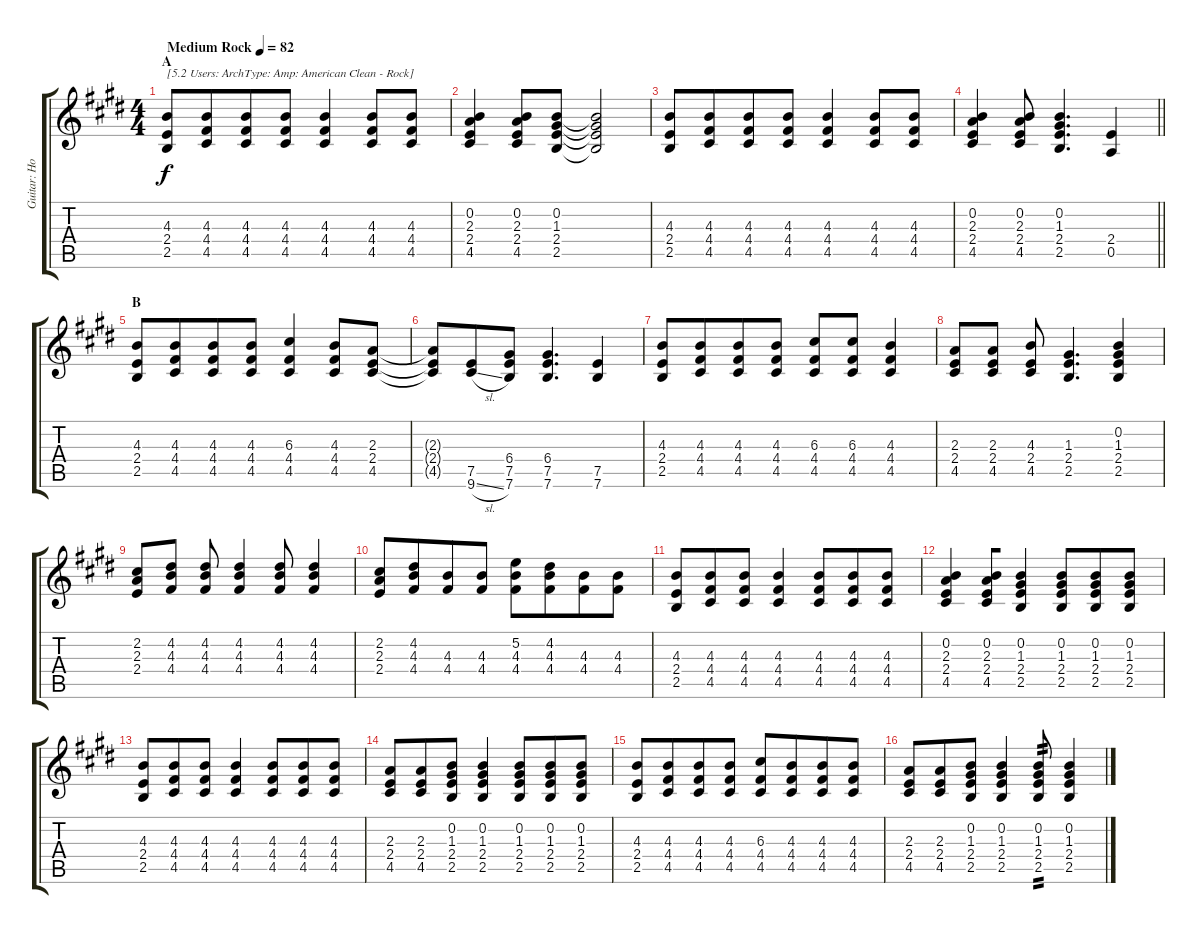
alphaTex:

\track ("Guitar: Howard" "Guitar: Ho") {instrument electricguitarjazz}
\staff {score tabs}
\tuning (E4 B3 G3 D3 A2 E2) {hide}
\ts (4 4)
\section ("" "A")
\tempo (82 "Medium Rock")
\clef g2
\ks e
(4.3 2.4 2.5).8{txt "[5.2 Users: ArchType: Amp: American Clean - Rock]" dy f instrument electricguitarjazz} (4.3 4.4 4.5).8{beam merge} (4.3 4.4 4.5).8 (4.3 4.4 4.5).8 (4.3 4.4 4.5).4 (4.3 4.4 4.5).8 (4.3 4.4 4.5).8 |
(0.2 2.3 2.4 4.5).4 (0.2 2.3 2.4 4.5).8 (0.2 1.3 2.4 2.5).8 (0.2{t} 1.3{t} 2.4{t} 2.5{t}).2 |
(4.3 2.4 2.5).8 (4.3 4.4 4.5).8{beam merge} (4.3 4.4 4.5).8 (4.3 4.4 4.5).8 (4.3 4.4 4.5).4 (4.3 4.4 4.5).8 (4.3 4.4 4.5).8 |
\barLineRight lightlight
(0.2 2.3 2.4 4.5).4 (0.2 2.3 2.4 4.5).8 (0.2 1.3 2.4 2.5).4{d} (2.4 0.5).4 |
\section ("" "B")
(4.3 2.4 2.5).8 (4.3 4.4 4.5).8{beam merge} (4.3 4.4 4.5).8 (4.3 4.4 4.5).8 (6.3 4.4 4.5).4 (4.3 4.4 4.5).8 (2.3 2.4 4.5).8 |
(2.3{t} 2.4{t} 4.5{t}).8 (7.5 9.6{sl}).8{beam merge} (6.4 7.5 7.6).8 (6.4 7.5 7.6).4{d} (7.5 7.6).4 |
(4.3 2.4 2.5).8 (4.3 4.4 4.5).8{beam merge} (4.3 4.4 4.5).8 (4.3 4.4 4.5).8 (6.3 4.4 4.5).8 (6.3 4.4 4.5).8 (4.3 4.4 4.5).4 |
(2.3 2.4 4.5).8 (2.3 2.4 4.5).8 (4.3 2.4 4.5).8 (1.3 2.4 2.5).4{d} (0.2 1.3 2.4 2.5).4 |
(2.2 2.3 2.4).8 (4.2 4.3 4.4).8 (4.2 4.3 4.4).8 (4.2 4.3 4.4).4 (4.2 4.3 4.4).8 (4.2 4.3 4.4).4 |
(2.2 2.3 2.4).8 (4.2 4.3 4.4).8{beam merge} (4.3 4.4).8 (4.3 4.4).8 (5.2 4.3 4.4).8 (4.2 4.3 4.4).8{beam merge} (4.3 4.4).8 (4.3 4.4).8 |
(4.3 2.4 2.5).8 (4.3 4.4 4.5).8{beam merge} (4.3 4.4 4.5).8 (4.3 4.4 4.5).4 (4.3 4.4 4.5).8{beam merge} (4.3 4.4 4.5).8 (4.3 4.4 4.5).8 |
(0.2 2.3 2.4 4.5).4 (0.2 2.3 2.4 4.5).8{beam merge} (0.2 1.3 2.4 2.5).4{beam merge} (0.2 1.3 2.4 2.5).8{beam merge} (0.2 1.3 2.4 2.5).8{beam merge} (0.2 1.3 2.4 2.5).8 |
(4.3 2.4 2.5).8 (4.3 4.4 4.5).8{beam merge} (4.3 4.4 4.5).8 (4.3 4.4 4.5).4 (4.3 4.4 4.5).8{beam merge} (4.3 4.4 4.5).8 (4.3 4.4 4.5).8 |
(2.3 2.4 4.5).8 (2.3 2.4 4.5).8{beam merge} (0.2 1.3 2.4 2.5).8{beam merge} (0.2 1.3 2.4 2.5).4{beam merge} (0.2 1.3 2.4 2.5).8{beam merge} (0.2 1.3 2.4 2.5).8{beam merge} (0.2 1.3 2.4 2.5).8 |
(4.3 2.4 2.5).8 (4.3 4.4 4.5).8{beam merge} (4.3 4.4 4.5).8 (4.3 4.4 4.5).8 (6.3 4.4 4.5).8 (4.3 4.4 4.5).8{beam merge} (4.3 4.4 4.5).8 (4.3 4.4 4.5).8 |
(2.3 2.4 4.5).8 (2.3 2.4 4.5).8{beam merge} (0.2 1.3 2.4 2.5).8{beam merge} (0.2 1.3 2.4 2.5).4 (0.2 1.3 2.4 2.5).8{tp 2} (0.2 1.3 2.4 2.5).4
